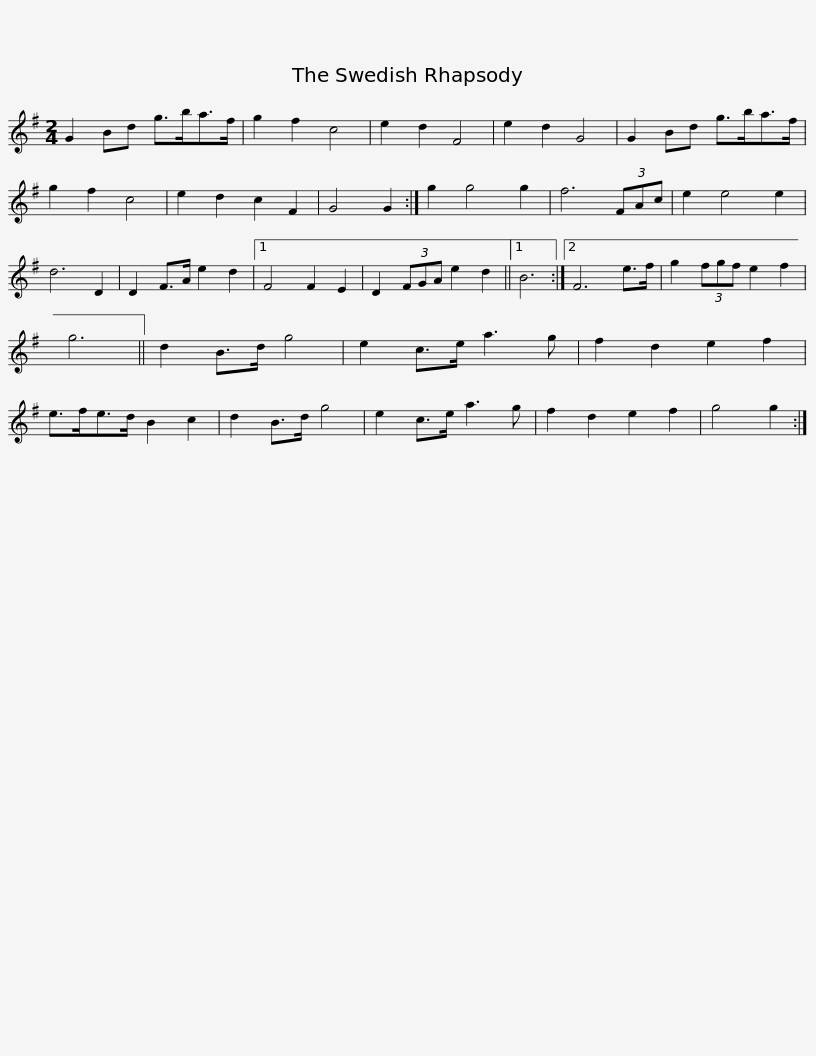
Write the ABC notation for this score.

X:1
L:1/8
M:2/4
I:linebreak $
K:G
V:1 treble
V:1
 G2 Bd g>ba>f | g2 f2 c4 | e2 d2 F4 | e2 d2 G4 | G2 Bd g>ba>f | %5
 g2 f2 c4 | e2 d2 c2 F2 | G4 G2 :| g2 g4 g2 |$ f6 (3FAc | %10
 e2 e4 e2 | d6 D2 | D2 F>A e2 d2 |1 F4 F2 E2 | D2 (3FGA e2 d2 ||1 %15
 B6 :|2 F6 e>f | g2 (3fgf e2 f2 | g6 ||$ d2 B>d g4 | %20
 e2 c>e a3 g | f2 d2 e2 f2 | e>fe>d B2 c2 | d2 B>d g4 | e2 c>e a3 g | %25
 f2 d2 e2 f2 | g4 g2 :| %27
